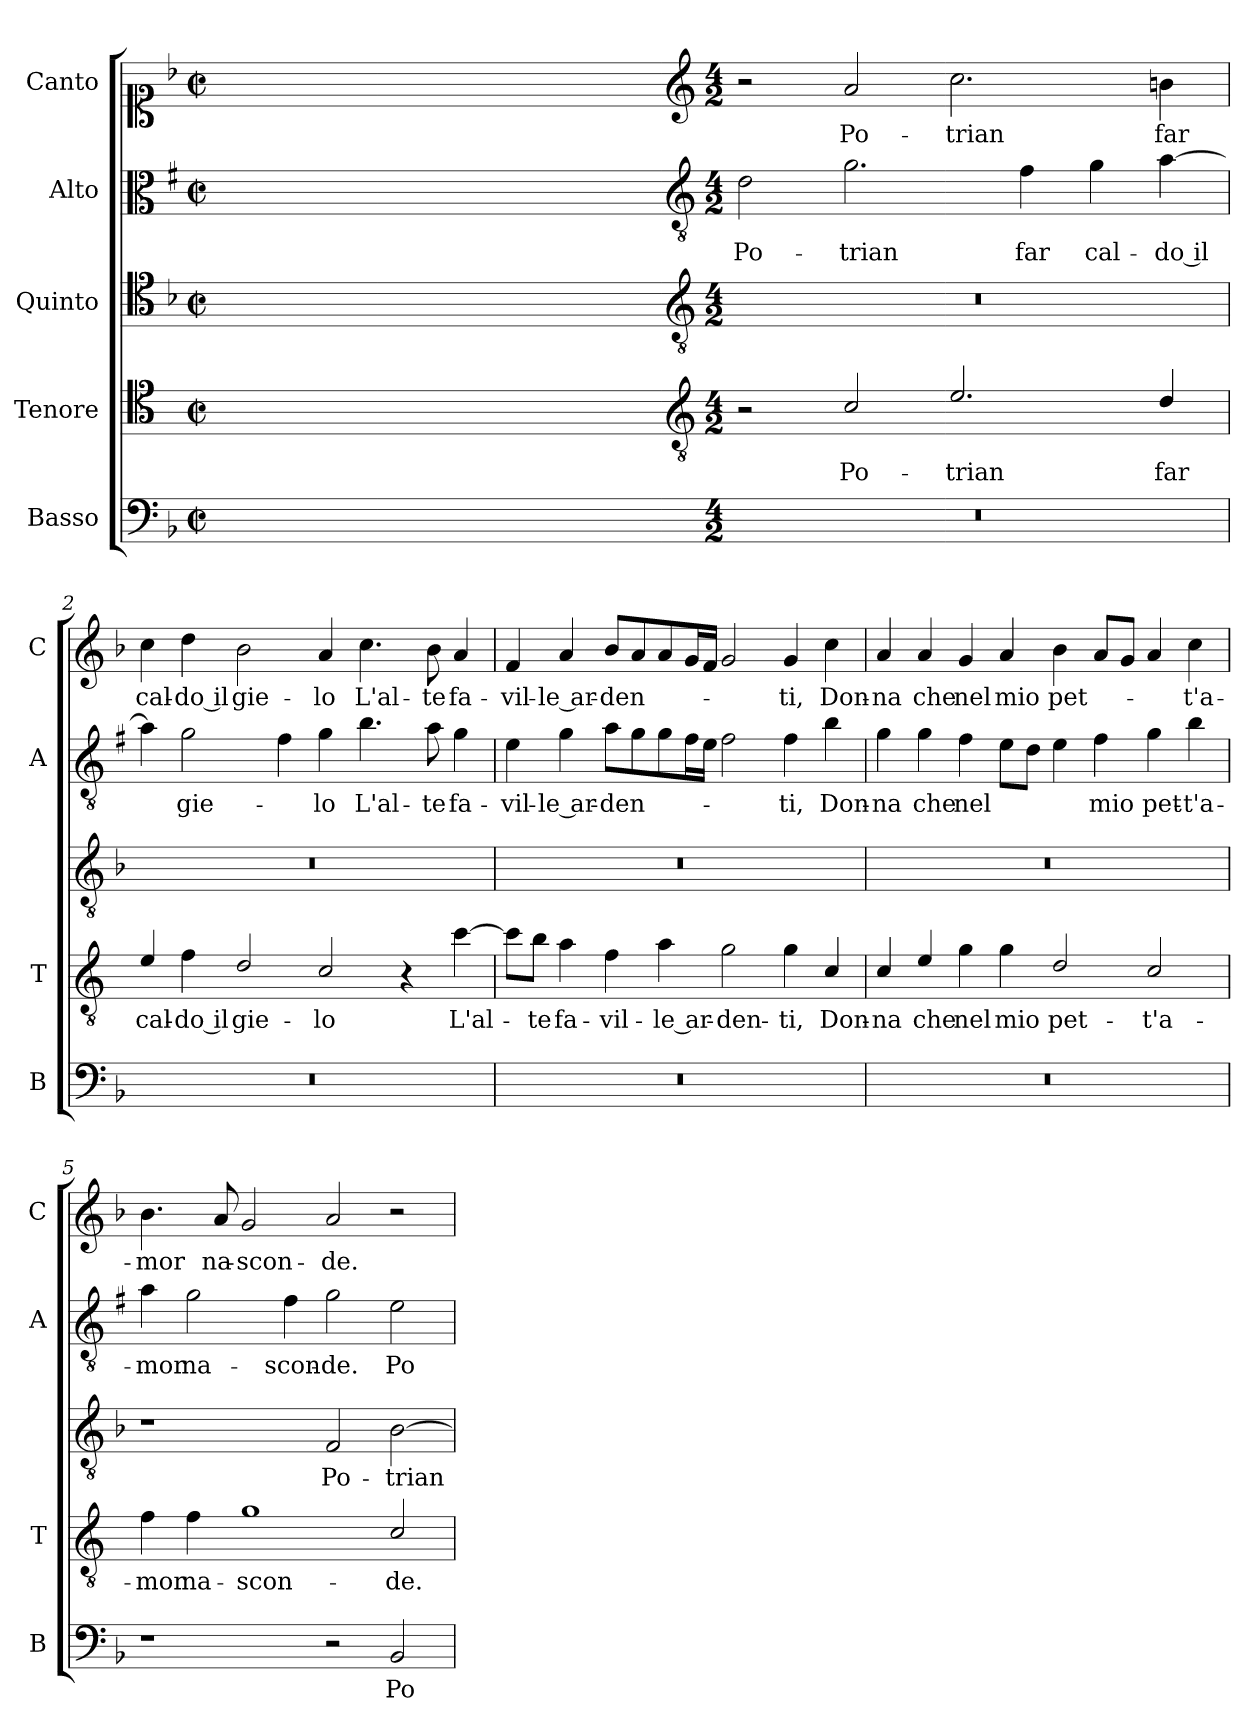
**kern	**text	**kern	**text	**kern	**text	**kern	**text	**kern	**text
*part5	*part5	*part4	*part4	*part3	*part3	*part2	*part2	*part1	*part1
*staff5	*staff5	*staff4	*staff4	*staff3	*staff3	*staff2	*staff2	*staff1	*staff1
*I"Basso	*	*I"Tenore	*	*I"Quinto	*	*I"Alto	*	*I"Canto	*
*I'B	*	*I'T	*	*	*	*I'A	*	*I'C	*
*clefF4	*	*clefC4	*	*clefC4	*	*clefC3	*	*clefC1	*
*	*	*ITrd4c7	*	*	*	*ITrd1c2	*	*	*
*k[b-]	*	*k[b-]	*	*k[b-]	*	*k[b-]	*	*k[b-]	*
*F:	*	*F:	*	*F:	*	*F:	*	*F:	*
*M2/2	*	*M2/2	*	*M2/2	*	*M2/2	*	*M2/2	*
*met(c|)	*	*met(c|)	*	*met(c|)	*	*met(c|)	*	*met(c|)	*
=	=	=	=	=	=	=	=	=	=
1ryy	.	1ryy	.	1ryy	.	1ryy	.	1ryy	.
=1X-	=1X-	=1X-	=1X-	=1X-	=1X-	=1X-	=1X-	=1X-	=1X-
4ryy	.	4ryy	.	4ryy	.	4ryy	.	4ryy	.
4ryy	.	4ryy	.	4ryy	.	4ryy	.	4ryy	.
4ryy	.	4ryy	.	4ryy	.	4ryy	.	4ryy	.
4ryy	.	4ryy	.	4ryy	.	4ryy	.	4ryy	.
=1-	=1-	=1-	=1-	=1-	=1-	=1-	=1-	=1-	=1-
*	*	*clefGv2	*	*clefGv2	*	*clefGv2	*	*clefG2	*
*M4/2	*	*M4/2	*	*M4/2	*	*M4/2	*	*M4/2	*
!	!	!	!	!	!	!	!LO:LY:b	!	!
0r	.	2r	.	0r	.	2c\	Po-	2r	.
!	!	!	!LO:LY:b	!	!	!	!LO:LY:b	!	!LO:LY:b
.	.	2F/	Po-	.	.	2.f\	-trian	2a/	Po-
!	!	!	!LO:LY:b	!	!	!	!	!	!LO:LY:b
.	.	2.A/	-trian	.	.	.	.	2.cc\	-trian
!	!	!	!	!	!	!	!LO:LY:b	!	!
.	.	.	.	.	.	4e\	far	.	.
!	!	!	!	!	!	!	!LO:LY:b	!	!
.	.	.	.	.	.	4f\	cal-	.	.
!	!	!	!LO:LY:b	!	!	!	!LO:LY:b	!	!LO:LY:b
.	.	4G/	far	.	.	[4g\	-do il	4bn\	far
=2	=2	=2	=2	=2	=2	=2	=2	=2	=2
!	!	!	!LO:LY:b	!	!	!	!	!	!LO:LY:b
0r	.	4A/	cal-	0r	.	4g\]	.	4cc\	cal-
!	!	!	!LO:LY:b	!	!	!	!LO:LY:b	!	!LO:LY:b
.	.	4B-\	-do il	.	.	2f\	gie-	4dd\	-do il
!	!	!	!LO:LY:b	!	!	!	!	!	!LO:LY:b
.	.	2G/	gie-	.	.	.	.	2b-\	gie-
.	.	.	.	.	.	4e\	.	.	.
!	!	!	!LO:LY:b	!	!	!	!LO:LY:b	!	!LO:LY:b
.	.	2F/	-lo	.	.	4f\	-lo	4a/	-lo
!	!	!	!	!	!	!	!LO:LY:b	!	!LO:LY:b
.	.	.	.	.	.	4.a\	L'al-	4.cc\	L'al-
.	.	4r	.	.	.	.	.	.	.
!	!	!	!	!	!	!	!LO:LY:b	!	!LO:LY:b
.	.	.	.	.	.	8g\	-te	8b-\	-te
!	!	!	!LO:LY:b	!	!	!	!LO:LY:b	!	!LO:LY:b
.	.	[4f\	L'al-	.	.	4f\	fa-	4a/	fa-
=3	=3	=3	=3	=3	=3	=3	=3	=3	=3
!	!	!	!	!	!	!	!LO:LY:b	!	!LO:LY:b
0r	.	8f\L]	.	0r	.	4d\	-vil-	4f/	-vil-
!	!	!	!LO:LY:b	!	!	!	!	!	!
.	.	8e\J	-te	.	.	.	.	.	.
!	!	!	!LO:LY:b	!	!	!	!LO:LY:b	!	!LO:LY:b
.	.	4d\	fa-	.	.	4f\	-le ar-	4a/	-le ar-
!	!	!	!LO:LY:b	!	!	!	!LO:LY:b	!	!LO:LY:b
.	.	4B-\	-vil-	.	.	8g\L	-den-	8b-/L	-den-
.	.	.	.	.	.	8f\	.	8a/	.
!	!	!	!LO:LY:b	!	!	!	!	!	!
.	.	4d\	-le ar-	.	.	8f\	.	8a/	.
.	.	.	.	.	.	16e\L	.	16g/L	.
.	.	.	.	.	.	16d\JJ	.	16f/JJ	.
!	!	!	!LO:LY:b	!	!	!	!	!	!
.	.	2c\	-den-	.	.	2e\	.	2g/	.
!	!	!	!LO:LY:b	!	!	!	!LO:LY:b	!	!LO:LY:b
.	.	4c\	-ti,	.	.	4e\	-ti,	4g/	-ti,
!	!	!	!LO:LY:b	!	!	!	!LO:LY:b	!	!LO:LY:b
.	.	4F/	Don-	.	.	4a\	Don-	4cc\	Don-
!!LO:LB:g=z
=4	=4	=4	=4	=4	=4	=4	=4	=4	=4
!	!	!	!LO:LY:b	!	!	!	!LO:LY:b	!	!LO:LY:b
0r	.	4F/	-na	0r	.	4f\	-na	4a/	-na
!	!	!	!LO:LY:b	!	!	!	!LO:LY:b	!	!LO:LY:b
.	.	4A/	che	.	.	4f\	che	4a/	che
!	!	!	!LO:LY:b	!	!	!	!LO:LY:b	!	!LO:LY:b
.	.	4c\	nel	.	.	4e\	nel	4g/	nel
!	!	!	!LO:LY:b	!	!	!	!	!	!LO:LY:b
.	.	4c\	mio	.	.	8d\L	.	4a/	mio
.	.	.	.	.	.	8c\J	.	.	.
!	!	!	!LO:LY:b	!	!	!	!	!	!LO:LY:b
.	.	2G/	pet-	.	.	4d\	.	4b-\	pet-
!	!	!	!	!	!	!	!LO:LY:b	!	!
.	.	.	.	.	.	4e\	mio	8a/L	.
.	.	.	.	.	.	.	.	8g/J	.
!	!	!	!LO:LY:b	!	!	!	!LO:LY:b	!	!
.	.	2F/	-t'a-	.	.	4f\	pet-	4a/	.
!	!	!	!	!	!	!	!LO:LY:b	!	!LO:LY:b
.	.	.	.	.	.	4a\	-t'a-	4cc\	-t'a-
=5	=5	=5	=5	=5	=5	=5	=5	=5	=5
!	!	!	!LO:LY:b	!	!	!	!LO:LY:b	!	!LO:LY:b
1r	.	4B-\	-mor	1r	.	4g\	-mor	4.b-\	-mor
!	!	!	!LO:LY:b	!	!	!	!LO:LY:b	!	!
.	.	4B-\	na-	.	.	2f\	na-	.	.
!	!	!	!	!	!	!	!	!	!LO:LY:b
.	.	.	.	.	.	.	.	8a/	na-
!	!	!	!LO:LY:b	!	!	!	!	!	!LO:LY:b
.	.	1c	-scon-	.	.	.	.	2g/	-scon-
!	!	!	!	!	!	!	!LO:LY:b	!	!
.	.	.	.	.	.	4e\	-scon-	.	.
!	!	!	!	!	!LO:LY:b	!	!LO:LY:b	!	!LO:LY:b
2r	.	.	.	2F/	Po-	2f\	-de.	2a/	-de.
!	!LO:LY:b	!	!LO:LY:b	!	!LO:LY:b	!	!LO:LY:b	!	!
2BB-/	Po-	2F/	-de.	[2B-\	-trian	2d\	Po-	2r	.
=	=	=	=	=	=	=	=	=	=
*-	*-	*-	*-	*-	*-	*-	*-	*-	*-
